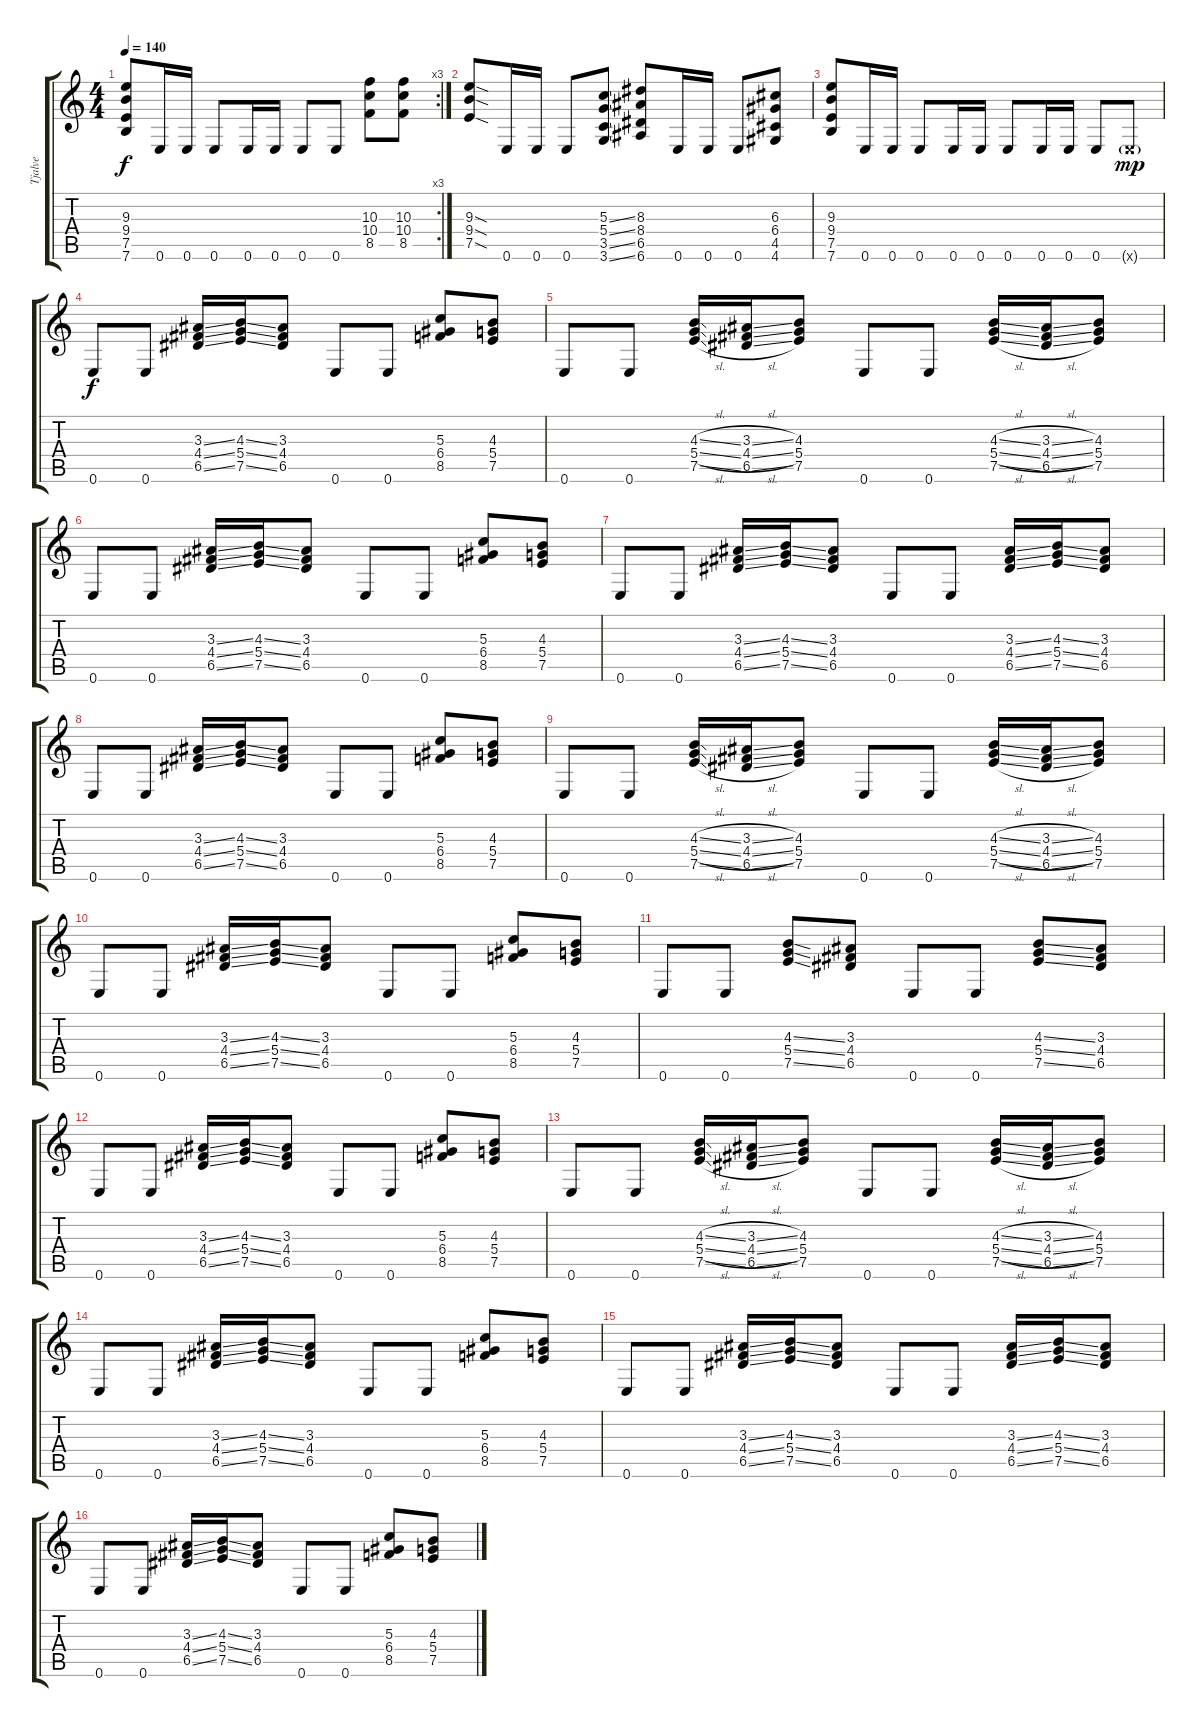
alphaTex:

\track ("Tjalve" "Tjalve") {instrument distortionguitar}
\staff {score tabs}
\tuning (E4 B3 G3 D3 A2 E2) {hide}
\rc 3
\ts (4 4)
\tempo 140
\clef g2
\ks c
(9.3 9.4 7.5 7.6).8{dy f} 0.6.16 0.6.16 0.6.8 0.6.16 0.6.16 0.6.8 0.6.8 (10.3 10.4 8.5).8 (10.3 10.4 8.5).8 |
(9.3{sod} 9.4{sod} 7.5{sod}).8 0.6.16 0.6.16 0.6.8 (5.3{ss} 5.4{ss} 3.5{ss} 3.6{ss}).8 (8.3 8.4 6.5 6.6).8 0.6.16 0.6.16 0.6.8 (6.3 6.4 4.5 4.6).8 |
(9.3 9.4 7.5 7.6).8 0.6.16 0.6.16 0.6.8 0.6.16 0.6.16 0.6.8 0.6.16 0.6.16 0.6.8 0.6{g x}.8{dy mp} |
0.6.8{dy f} 0.6.8 (3.3{ss} 4.4{ss} 6.5{ss}).16 (4.3{ss} 5.4{ss} 7.5{ss}).16 (3.3 4.4 6.5).8 0.6.8 0.6.8 (5.3 6.4 8.5).8 (4.3 5.4 7.5).8 |
0.6.8 0.6.8 (4.3{sl} 5.4{sl} 7.5{sl}).16 (3.3{sl} 4.4{sl} 6.5{sl}).16 (4.3 5.4 7.5).8 0.6.8 0.6.8 (4.3{sl} 5.4{sl} 7.5{sl}).16 (3.3{sl} 4.4{sl} 6.5{sl}).16 (4.3 5.4 7.5).8 |
0.6.8 0.6.8 (3.3{ss} 4.4{ss} 6.5{ss}).16 (4.3{ss} 5.4{ss} 7.5{ss}).16 (3.3 4.4 6.5).8 0.6.8 0.6.8 (5.3 6.4 8.5).8 (4.3 5.4 7.5).8 |
0.6.8 0.6.8 (3.3{ss} 4.4{ss} 6.5{ss}).16 (4.3{ss} 5.4{ss} 7.5{ss}).16 (3.3 4.4 6.5).8 0.6.8 0.6.8 (3.3{ss} 4.4{ss} 6.5{ss}).16 (4.3{ss} 5.4{ss} 7.5{ss}).16 (3.3 4.4 6.5).8 |
0.6.8 0.6.8 (3.3{ss} 4.4{ss} 6.5{ss}).16 (4.3{ss} 5.4{ss} 7.5{ss}).16 (3.3 4.4 6.5).8 0.6.8 0.6.8 (5.3 6.4 8.5).8 (4.3 5.4 7.5).8 |
0.6.8 0.6.8 (4.3{sl} 5.4{sl} 7.5{sl}).16 (3.3{sl} 4.4{sl} 6.5{sl}).16 (4.3 5.4 7.5).8 0.6.8 0.6.8 (4.3{sl} 5.4{sl} 7.5{sl}).16 (3.3{sl} 4.4{sl} 6.5{sl}).16 (4.3 5.4 7.5).8 |
0.6.8 0.6.8 (3.3{ss} 4.4{ss} 6.5{ss}).16 (4.3{ss} 5.4{ss} 7.5{ss}).16 (3.3 4.4 6.5).8 0.6.8 0.6.8 (5.3 6.4 8.5).8 (4.3 5.4 7.5).8 |
0.6.8 0.6.8 (4.3{ss} 5.4{ss} 7.5{ss}).8 (3.3 4.4 6.5).8 0.6.8 0.6.8 (4.3{ss} 5.4{ss} 7.5{ss}).8 (3.3 4.4 6.5).8 |
0.6.8 0.6.8 (3.3{ss} 4.4{ss} 6.5{ss}).16 (4.3{ss} 5.4{ss} 7.5{ss}).16 (3.3 4.4 6.5).8 0.6.8 0.6.8 (5.3 6.4 8.5).8 (4.3 5.4 7.5).8 |
0.6.8 0.6.8 (4.3{sl} 5.4{sl} 7.5{sl}).16 (3.3{sl} 4.4{sl} 6.5{sl}).16 (4.3 5.4 7.5).8 0.6.8 0.6.8 (4.3{sl} 5.4{sl} 7.5{sl}).16 (3.3{sl} 4.4{sl} 6.5{sl}).16 (4.3 5.4 7.5).8 |
0.6.8 0.6.8 (3.3{ss} 4.4{ss} 6.5{ss}).16 (4.3{ss} 5.4{ss} 7.5{ss}).16 (3.3 4.4 6.5).8 0.6.8 0.6.8 (5.3 6.4 8.5).8 (4.3 5.4 7.5).8 |
0.6.8 0.6.8 (3.3{ss} 4.4{ss} 6.5{ss}).16 (4.3{ss} 5.4{ss} 7.5{ss}).16 (3.3 4.4 6.5).8 0.6.8 0.6.8 (3.3{ss} 4.4{ss} 6.5{ss}).16 (4.3{ss} 5.4{ss} 7.5{ss}).16 (3.3 4.4 6.5).8 |
0.6.8 0.6.8 (3.3{ss} 4.4{ss} 6.5{ss}).16 (4.3{ss} 5.4{ss} 7.5{ss}).16 (3.3 4.4 6.5).8 0.6.8 0.6.8 (5.3 6.4 8.5).8 (4.3 5.4 7.5).8
